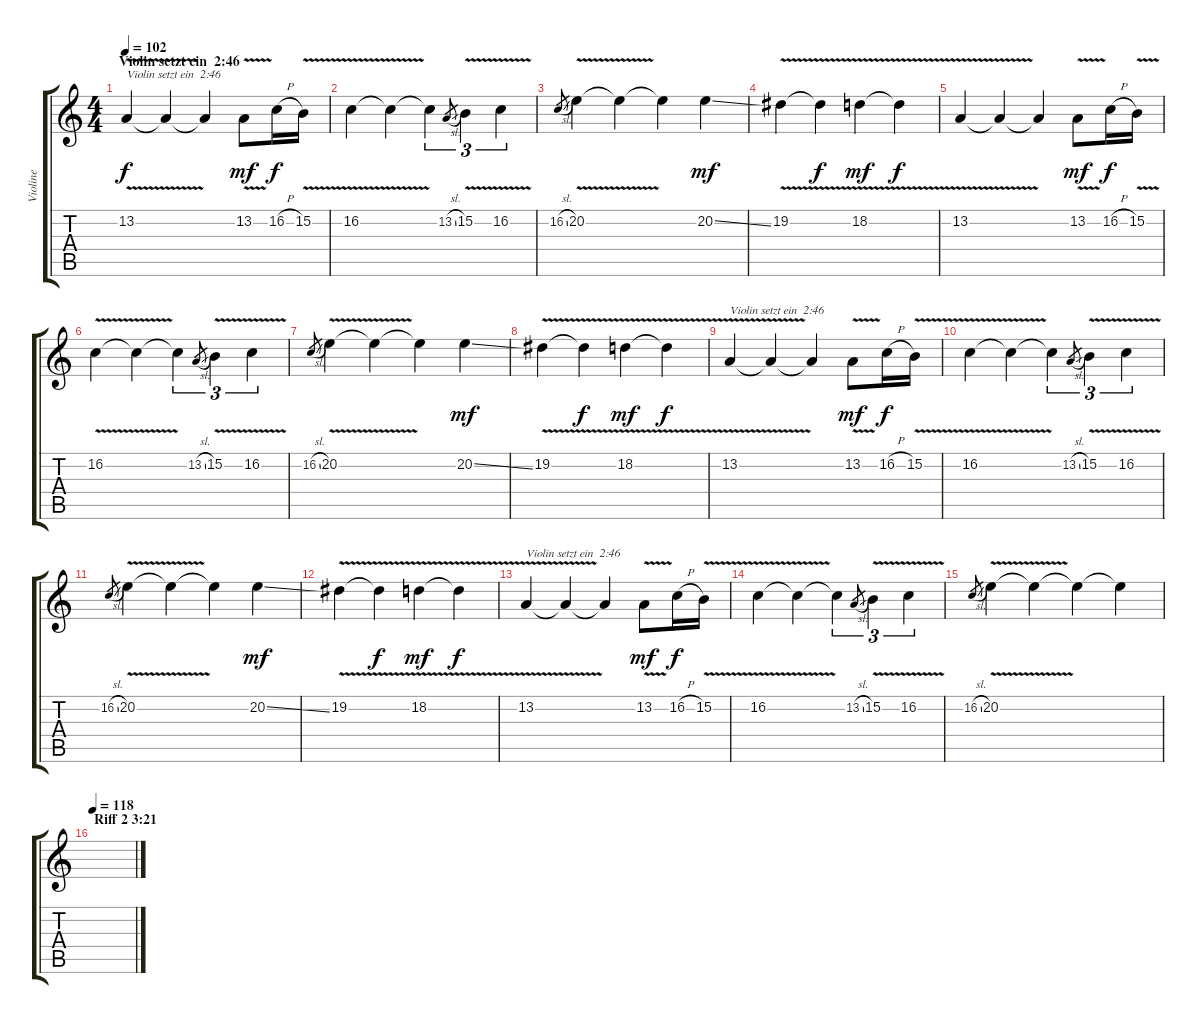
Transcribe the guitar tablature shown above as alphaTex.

\track ("Violine" "Violine") {instrument violin}
\staff {score tabs}
\tuning (Db4 Ab3 E3 B2 Gb2 Db2) {hide}
\ts (4 4)
\section ("" "Violin setzt ein  2:46")
\tempo 102
\clef g2
\ks c
13.2{v}.4{txt "Violin setzt ein  2:46" dy f} 13.2{t}.4 13.2{t}.4 13.2{v}.8{dy mf} 16.2{h}.16{dy f} 15.2{v}.16 |
16.2{v}.4 16.2{t}.4 16.2{t}.4{tu (3 2)} 13.2{sl}.8{gr} 15.2{v}.4{tu (3 2)} 16.2{v}.4{tu (3 2)} |
16.2{sl}.8{gr} 20.2{v}.4 20.2{t}.4 20.2{t}.4 20.2{ss}.4{dy mf} |
19.2{v}.4 19.2{t}.4{dy f} 18.2{v}.4{dy mf} 18.2{t}.4{dy f} |
13.2{v}.4 13.2{t}.4 13.2{t}.4 13.2{v}.8{dy mf} 16.2{h}.16{dy f} 15.2{v}.16 |
16.2{v}.4 16.2{t}.4 16.2{t}.4{tu (3 2)} 13.2{sl}.8{gr} 15.2{v}.4{tu (3 2)} 16.2{v}.4{tu (3 2)} |
16.2{sl}.8{gr} 20.2{v}.4 20.2{t}.4 20.2{t}.4 20.2{ss}.4{dy mf} |
19.2{v}.4 19.2{t}.4{dy f} 18.2{v}.4{dy mf} 18.2{t}.4{dy f} |
13.2{v}.4{txt "Violin setzt ein  2:46"} 13.2{t}.4 13.2{t}.4 13.2{v}.8{dy mf} 16.2{h}.16{dy f} 15.2{v}.16 |
16.2{v}.4 16.2{t}.4 16.2{t}.4{tu (3 2)} 13.2{sl}.8{gr} 15.2{v}.4{tu (3 2)} 16.2{v}.4{tu (3 2)} |
16.2{sl}.8{gr} 20.2{v}.4 20.2{t}.4 20.2{t}.4 20.2{ss}.4{dy mf} |
19.2{v}.4 19.2{t}.4{dy f} 18.2{v}.4{dy mf} 18.2{t}.4{dy f} |
13.2{v}.4{txt "Violin setzt ein  2:46"} 13.2{t}.4 13.2{t}.4 13.2{v}.8{dy mf} 16.2{h}.16{dy f} 15.2{v}.16 |
16.2{v}.4 16.2{t}.4 16.2{t}.4{tu (3 2)} 13.2{sl}.8{gr} 15.2{v}.4{tu (3 2)} 16.2{v}.4{tu (3 2)} |
16.2{sl}.8{gr} 20.2{v}.4 20.2{t}.4 20.2{t}.4 20.2{t}.4 |
\section ("" "Riff 2 3:21")
\tempo 118
